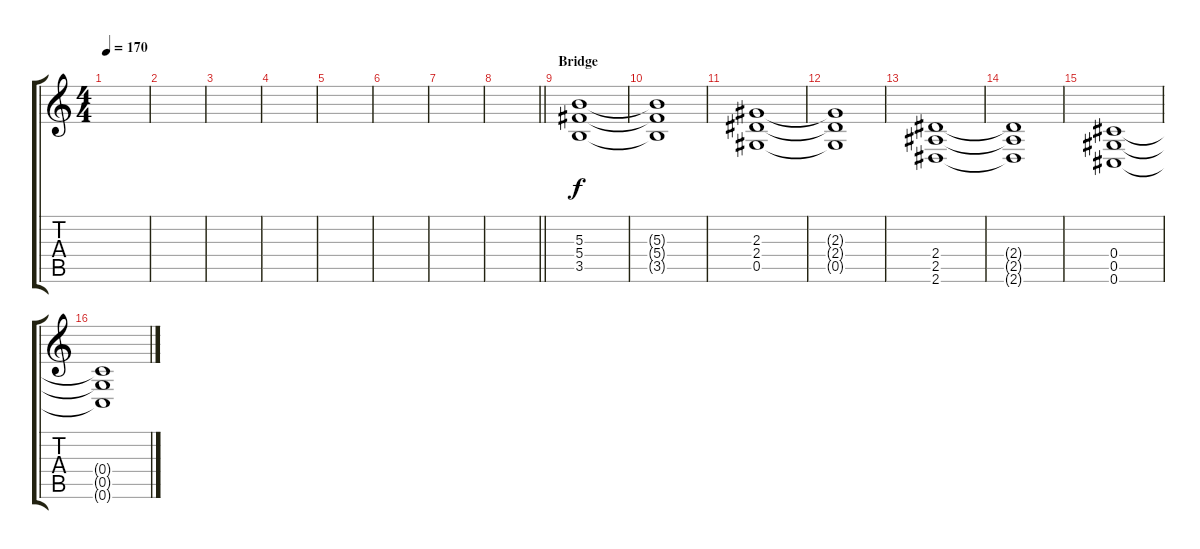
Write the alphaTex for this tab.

\track "" {instrument distortionguitar}
\staff {score tabs}
\tuning (Eb4 Bb3 Gb3 Db3 Ab2 Db2) {hide}
\ts (4 4)
\tempo 170
\clef g2
\ks c
|
|
|
|
|
|
|
\barLineRight lightlight
|
\section ("" "Bridge")
(5.3 5.4 3.5).1{volume 13 balance 0 instrument distortionguitar} |
(5.3{t} 5.4{t} 3.5{t}).1 |
(2.3 2.4 0.5).1 |
(2.3{t} 2.4{t} 0.5{t}).1 |
(2.4 2.5 2.6).1 |
(2.4{t} 2.5{t} 2.6{t}).1 |
(0.4 0.5 0.6).1 |
(0.4{t} 0.5{t} 0.6{t}).1
